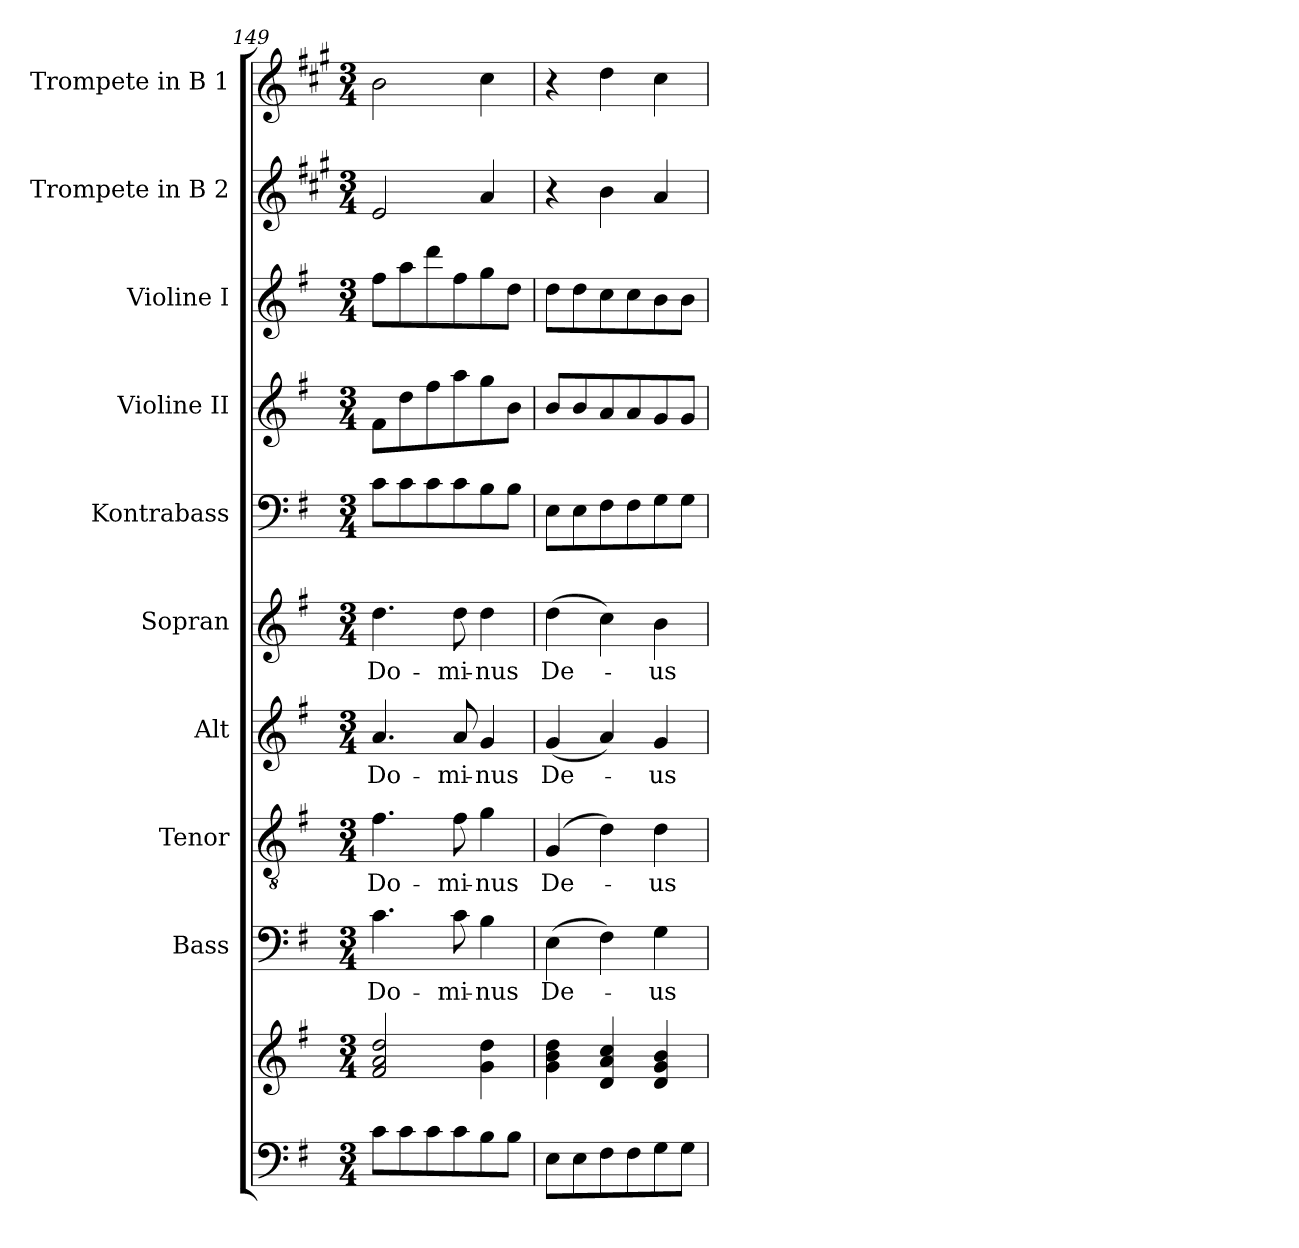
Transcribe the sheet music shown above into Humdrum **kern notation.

**kern	**kern	**kern	**text	**kern	**text	**kern	**text	**kern	**text	**kern	**kern	**kern	**kern	**kern
*part10	*part10	*part9	*part9	*part8	*part8	*part7	*part7	*part6	*part6	*part5	*part4	*part3	*part2	*part1
*staff11	*staff10	*staff9	*staff9	*staff8	*staff8	*staff7	*staff7	*staff6	*staff6	*staff5	*staff4	*staff3	*staff2	*staff1
*	*	*I"Bass	*	*I"Tenor	*	*I"Alt	*	*I"Sopran	*	*I"Kontrabass	*I"Violine II	*I"Violine I	*I"Trompete in B 2	*I"Trompete in B 1
*	*	*I'B.	*	*I'T.	*	*I'A.	*	*I'S.	*	*I'Kb.	*I'Vl. II	*I'Vl. I	*I'Tr. 2	*I'Tr. 1
*clefF4	*clefG2	*clefF4	*	*clefGv2	*	*clefG2	*	*clefG2	*	*clefF4	*clefG2	*clefG2	*clefG2	*clefG2
*	*	*	*	*	*	*	*	*	*	*ITrd7c12	*	*	*ITrd1c2	*ITrd1c2
*k[f#]	*k[f#]	*k[f#]	*	*k[f#]	*	*k[f#]	*	*k[f#]	*	*k[f#]	*k[f#]	*k[f#]	*k[f#]	*k[f#]
*G:	*G:	*G:	*	*G:	*	*G:	*	*G:	*	*G:	*G:	*G:	*G:	*G:
*M3/4	*M3/4	*M3/4	*	*M3/4	*	*M3/4	*	*M3/4	*	*M3/4	*M3/4	*M3/4	*M3/4	*M3/4
=149	=149	=149	=149	=149	=149	=149	=149	=149	=149	=149	=149	=149	=149	=149
!	!	!	!LO:LY:b	!	!LO:LY:b	!	!LO:LY:b	!	!LO:LY:b	!	!	!	!	!
8c\L	2f#/ 2a/ 2dd/	4.c\	Do-	4.f#\	Do-	4.a/	Do-	4.dd\	Do-	8C\L	8f#\L	8ff#\L	2d/	2a\
8c\	.	.	.	.	.	.	.	.	.	8C\	8dd\	8aa\	.	.
8c\	.	.	.	.	.	.	.	.	.	8C\	8ff#\	8ddd\	.	.
!	!	!	!LO:LY:b	!	!LO:LY:b	!	!LO:LY:b	!	!LO:LY:b	!	!	!	!	!
8c\	.	8c\	-mi-	8f#\	-mi-	8a/	-mi-	8dd\	-mi-	8C\	8aa\	8ff#\	.	.
!	!	!	!LO:LY:b	!	!LO:LY:b	!	!LO:LY:b	!	!LO:LY:b	!	!	!	!	!
8B\	4g\ 4dd\	4B\	-nus	4g\	-nus	4g/	-nus	4dd\	-nus	8BB\	8gg\	8gg\	4g/	4b\
8B\J	.	.	.	.	.	.	.	.	.	8BB\J	8b\J	8dd\J	.	.
!!LO:PB:g=z
=150	=150	=150	=150	=150	=150	=150	=150	=150	=150	=150	=150	=150	=150	=150
!	!	!	!LO:LY:b	!	!LO:LY:b	!	!LO:LY:b	!	!LO:LY:b	!	!	!	!	!
8E\L	4g\ 4b\ 4dd\	(>4E\	De-	(4G/	De-	(<4g/	De-	(>4dd\	De-	8EE\L	8b/L	8dd\L	4r	4r
8E\	.	.	.	.	.	.	.	.	.	8EE\	8b/	8dd\	.	.
8F#\	4d/ 4a/ 4cc/	4F#\)	.	4d\)	.	4a/)	.	4cc\)	.	8FF#\	8a/	8cc\	4a\	4cc\
8F#\	.	.	.	.	.	.	.	.	.	8FF#\	8a/	8cc\	.	.
!	!	!	!LO:LY:b	!	!LO:LY:b	!	!LO:LY:b	!	!LO:LY:b	!	!	!	!	!
8G\	4d/ 4g/ 4b/	4G\	-us	4d\	-us	4g/	-us	4b\	-us	8GG\	8g/	8b\	4g/	4b\
8G\J	.	.	.	.	.	.	.	.	.	8GG\J	8g/J	8b\J	.	.
=	=	=	=	=	=	=	=	=	=	=	=	=	=	=
*-	*-	*-	*-	*-	*-	*-	*-	*-	*-	*-	*-	*-	*-	*-
